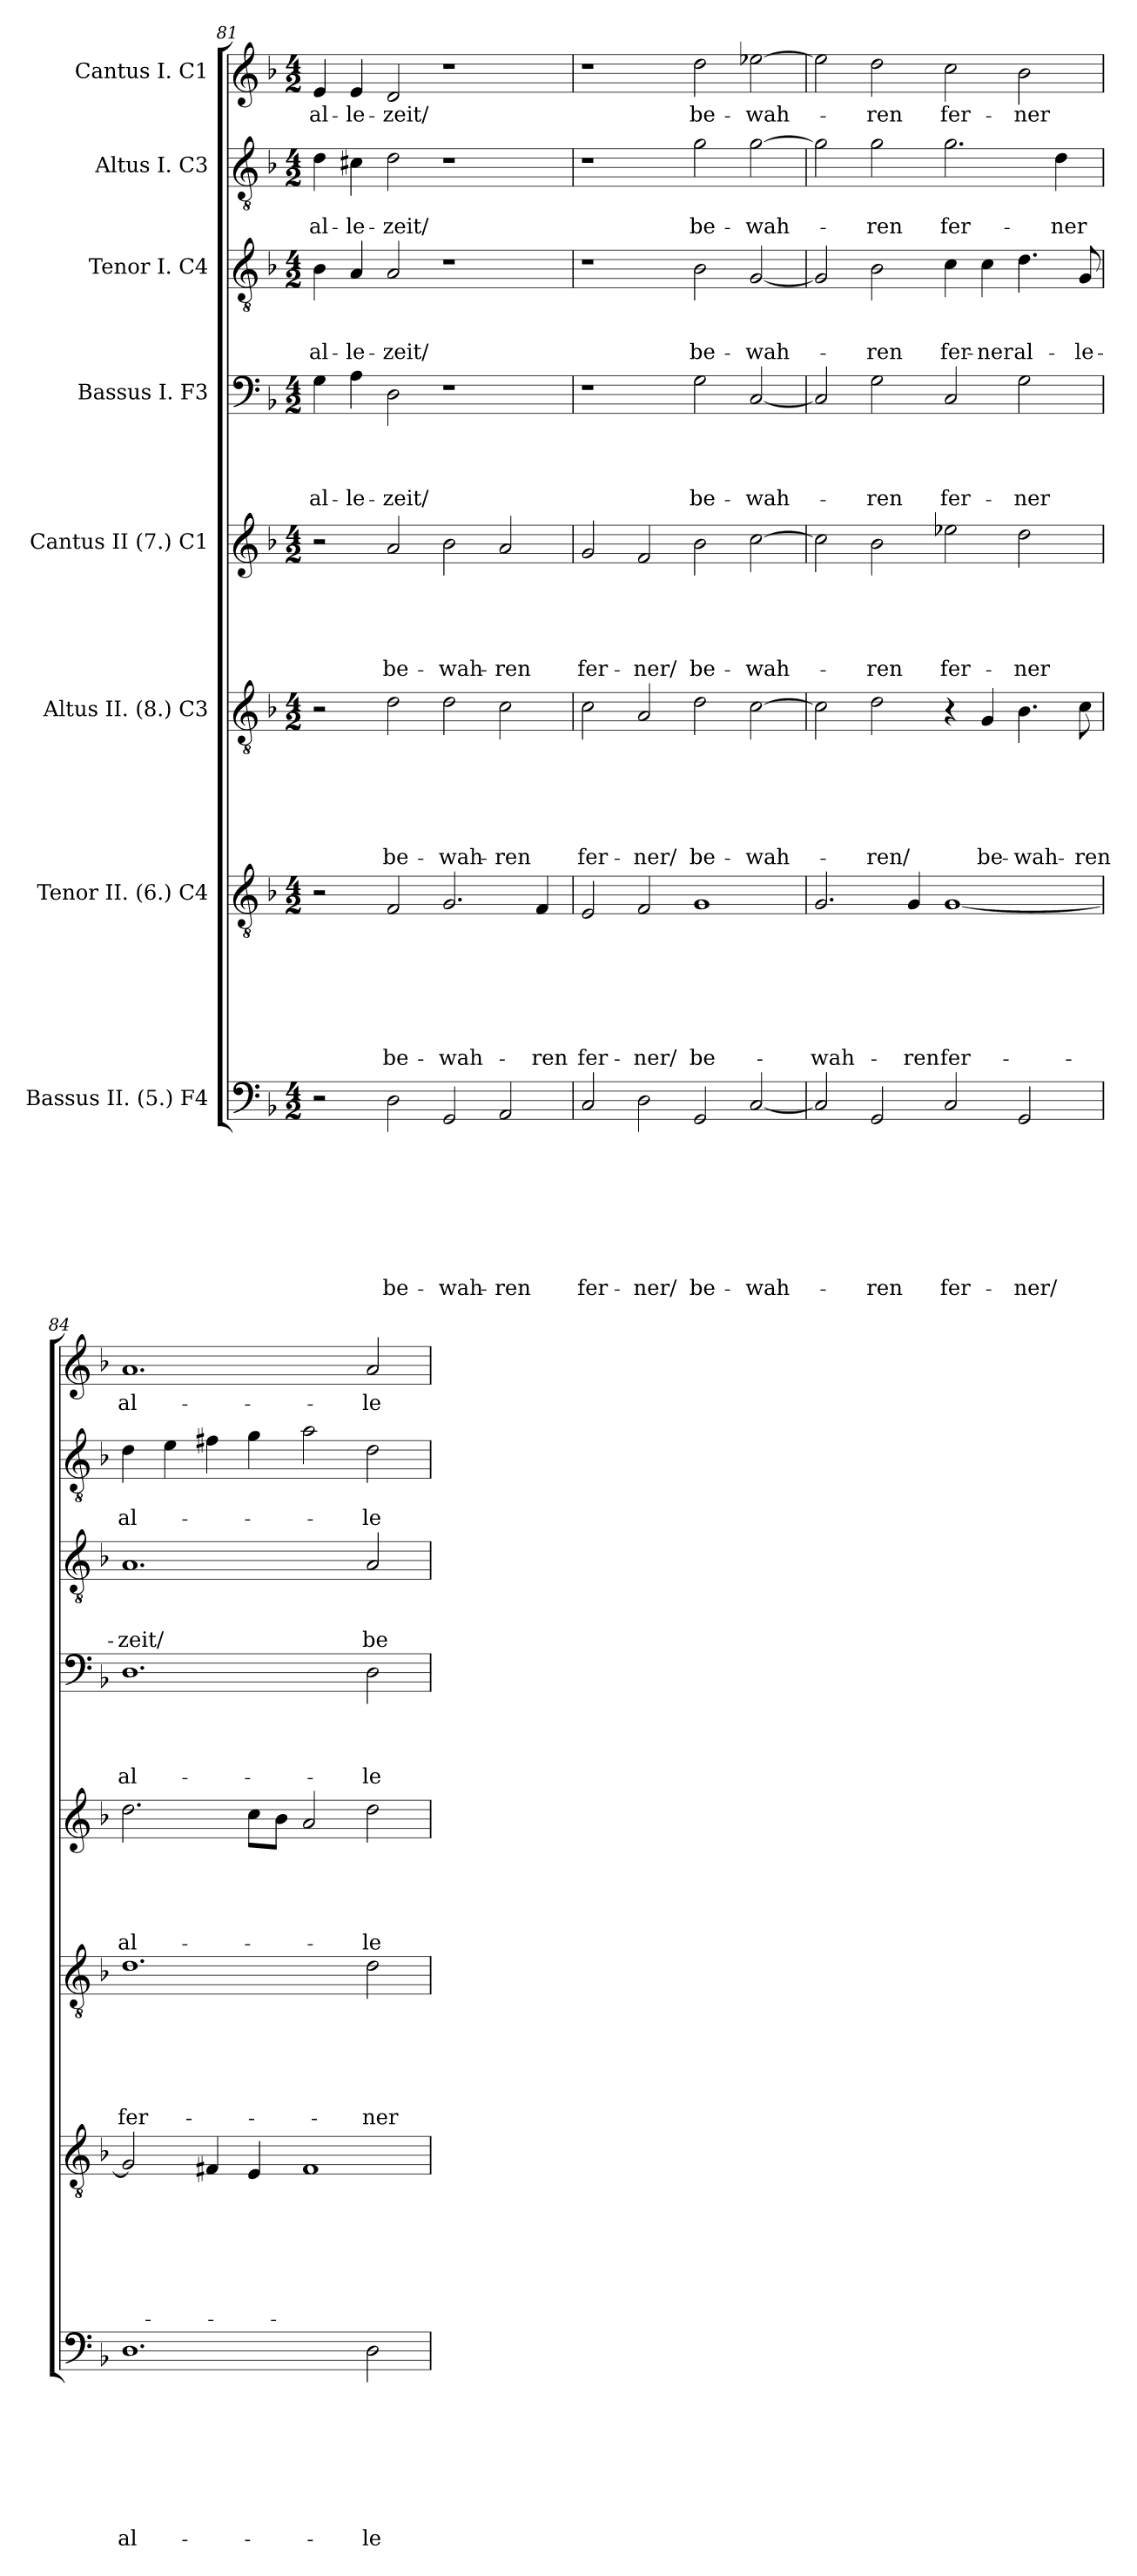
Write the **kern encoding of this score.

**kern	**text	**text	**text	**text	**text	**text	**text	**text	**kern	**text	**text	**text	**text	**text	**text	**text	**kern	**text	**text	**text	**text	**text	**text	**kern	**text	**text	**text	**text	**text	**kern	**text	**text	**text	**text	**kern	**text	**text	**text	**kern	**text	**text	**kern	**text
*part8	*part8	*part8	*part8	*part8	*part8	*part8	*part8	*part8	*part7	*part7	*part7	*part7	*part7	*part7	*part7	*part7	*part6	*part6	*part6	*part6	*part6	*part6	*part6	*part5	*part5	*part5	*part5	*part5	*part5	*part4	*part4	*part4	*part4	*part4	*part3	*part3	*part3	*part3	*part2	*part2	*part2	*part1	*part1
*staff8	*staff8	*staff8	*staff8	*staff8	*staff8	*staff8	*staff8	*staff8	*staff7	*staff7	*staff7	*staff7	*staff7	*staff7	*staff7	*staff7	*staff6	*staff6	*staff6	*staff6	*staff6	*staff6	*staff6	*staff5	*staff5	*staff5	*staff5	*staff5	*staff5	*staff4	*staff4	*staff4	*staff4	*staff4	*staff3	*staff3	*staff3	*staff3	*staff2	*staff2	*staff2	*staff1	*staff1
*I"Bassus II. (5.) F4	*	*	*	*	*	*	*	*	*I"Tenor II. (6.) C4	*	*	*	*	*	*	*	*I"Altus II. (8.) C3	*	*	*	*	*	*	*I"Cantus  II (7.) C1	*	*	*	*	*	*I"Bassus I. F3	*	*	*	*	*I"Tenor I.  C4	*	*	*	*I"Altus I. C3	*	*	*I"Cantus I. C1	*
!!LO:LB:g=z
*clefF4	*	*	*	*	*	*	*	*	*clefGv2	*	*	*	*	*	*	*	*clefGv2	*	*	*	*	*	*	*clefG2	*	*	*	*	*	*clefF4	*	*	*	*	*clefGv2	*	*	*	*clefGv2	*	*	*clefG2	*
*k[b-]	*	*	*	*	*	*	*	*	*k[b-]	*	*	*	*	*	*	*	*k[b-]	*	*	*	*	*	*	*k[b-]	*	*	*	*	*	*k[b-]	*	*	*	*	*k[b-]	*	*	*	*k[b-]	*	*	*k[b-]	*
*F:	*	*	*	*	*	*	*	*	*F:	*	*	*	*	*	*	*	*F:	*	*	*	*	*	*	*F:	*	*	*	*	*	*F:	*	*	*	*	*F:	*	*	*	*F:	*	*	*F:	*
*M4/2	*	*	*	*	*	*	*	*	*M4/2	*	*	*	*	*	*	*	*M4/2	*	*	*	*	*	*	*M4/2	*	*	*	*	*	*M4/2	*	*	*	*	*M4/2	*	*	*	*M4/2	*	*	*M4/2	*
=81	=81	=81	=81	=81	=81	=81	=81	=81	=81	=81	=81	=81	=81	=81	=81	=81	=81	=81	=81	=81	=81	=81	=81	=81	=81	=81	=81	=81	=81	=81	=81	=81	=81	=81	=81	=81	=81	=81	=81	=81	=81	=81	=81
!	!	!	!	!	!	!	!	!	!	!	!	!	!	!	!	!	!	!	!	!	!	!	!	!	!	!	!	!	!	!	!	!	!	!LO:LY:b	!	!	!	!LO:LY:b	!	!	!LO:LY:b	!	!LO:LY:b
2r	.	.	.	.	.	.	.	.	2r	.	.	.	.	.	.	.	2r	.	.	.	.	.	.	2r	.	.	.	.	.	4G\	.	.	.	al-	4B-\	.	.	al-	4d\	.	al-	4e/	al-
!	!	!	!	!	!	!	!	!	!	!	!	!	!	!	!	!	!	!	!	!	!	!	!	!	!	!	!	!	!	!	!	!	!	!LO:LY:b	!	!	!	!LO:LY:b	!	!	!LO:LY:b	!	!LO:LY:b
.	.	.	.	.	.	.	.	.	.	.	.	.	.	.	.	.	.	.	.	.	.	.	.	.	.	.	.	.	.	4A\	.	.	.	-le-	4A/	.	.	-le-	4c#X\	.	-le-	4e/	-le-
!	!	!	!	!	!	!	!	!LO:LY:b	!	!	!	!	!	!	!	!LO:LY:b	!	!	!	!	!	!	!LO:LY:b	!	!	!	!	!	!LO:LY:b	!	!	!	!	!LO:LY:b	!	!	!	!LO:LY:b	!	!	!LO:LY:b	!	!LO:LY:b
2D\	.	.	.	.	.	.	.	be-	2F/	.	.	.	.	.	.	be-	2d\	.	.	.	.	.	be-	2a/	.	.	.	.	be-	2D\	.	.	.	-zeit/	2A/	.	.	-zeit/	2d\	.	-zeit/	2d/	-zeit/
!	!	!	!	!	!	!	!	!LO:LY:b	!	!	!	!	!	!	!	!LO:LY:b	!	!	!	!	!	!	!LO:LY:b	!	!	!	!	!	!LO:LY:b	!	!	!	!	!	!	!	!	!	!	!	!	!	!
2GG/	.	.	.	.	.	.	.	-wah-	2.G/	.	.	.	.	.	.	-wah-	2d\	.	.	.	.	.	-wah-	2b-\	.	.	.	.	-wah-	1r	.	.	.	.	1r	.	.	.	1r	.	.	1r	.
!	!	!	!	!	!	!	!	!LO:LY:b	!	!	!	!	!	!	!	!	!	!	!	!	!	!	!LO:LY:b	!	!	!	!	!	!LO:LY:b	!	!	!	!	!	!	!	!	!	!	!	!	!	!
2AA/	.	.	.	.	.	.	.	-ren	.	.	.	.	.	.	.	.	2c\	.	.	.	.	.	-ren	2a/	.	.	.	.	-ren	.	.	.	.	.	.	.	.	.	.	.	.	.	.
!	!	!	!	!	!	!	!	!	!	!	!	!	!	!	!	!LO:LY:b	!	!	!	!	!	!	!	!	!	!	!	!	!	!	!	!	!	!	!	!	!	!	!	!	!	!	!
.	.	.	.	.	.	.	.	.	4F/	.	.	.	.	.	.	-ren	.	.	.	.	.	.	.	.	.	.	.	.	.	.	.	.	.	.	.	.	.	.	.	.	.	.	.
=82	=82	=82	=82	=82	=82	=82	=82	=82	=82	=82	=82	=82	=82	=82	=82	=82	=82	=82	=82	=82	=82	=82	=82	=82	=82	=82	=82	=82	=82	=82	=82	=82	=82	=82	=82	=82	=82	=82	=82	=82	=82	=82	=82
!	!	!	!	!	!	!	!	!LO:LY:b	!	!	!	!	!	!	!	!LO:LY:b	!	!	!	!	!	!	!LO:LY:b	!	!	!	!	!	!LO:LY:b	!	!	!	!	!	!	!	!	!	!	!	!	!	!
2C/	.	.	.	.	.	.	.	fer-	2E/	.	.	.	.	.	.	fer-	2c\	.	.	.	.	.	fer-	2g/	.	.	.	.	fer-	1r	.	.	.	.	1r	.	.	.	1r	.	.	1r	.
!	!	!	!	!	!	!	!	!LO:LY:b	!	!	!	!	!	!	!	!LO:LY:b	!	!	!	!	!	!	!LO:LY:b	!	!	!	!	!	!LO:LY:b	!	!	!	!	!	!	!	!	!	!	!	!	!	!
2D\	.	.	.	.	.	.	.	-ner/	2F/	.	.	.	.	.	.	-ner/	2A/	.	.	.	.	.	-ner/	2f/	.	.	.	.	-ner/	.	.	.	.	.	.	.	.	.	.	.	.	.	.
!	!	!	!	!	!	!	!	!LO:LY:b	!	!	!	!	!	!	!	!LO:LY:b	!	!	!	!	!	!	!LO:LY:b	!	!	!	!	!	!LO:LY:b	!	!	!	!	!LO:LY:b	!	!	!	!LO:LY:b	!	!	!LO:LY:b	!	!LO:LY:b
2GG/	.	.	.	.	.	.	.	be-	1G	.	.	.	.	.	.	be-	2d\	.	.	.	.	.	be-	2b-\	.	.	.	.	be-	2G\	.	.	.	be-	2B-\	.	.	be-	2g\	.	be-	2dd\	be-
!	!	!	!	!	!	!	!	!LO:LY:b	!	!	!	!	!	!	!	!	!	!	!	!	!	!	!LO:LY:b	!	!	!	!	!	!LO:LY:b	!	!	!	!	!LO:LY:b	!	!	!	!LO:LY:b	!	!	!LO:LY:b	!	!LO:LY:b
[2C/	.	.	.	.	.	.	.	-wah-	.	.	.	.	.	.	.	.	[2c\	.	.	.	.	.	-wah-	[2cc\	.	.	.	.	-wah-	[2C/	.	.	.	-wah-	[2G/	.	.	-wah-	[2g\	.	-wah-	[2ee-X\	-wah-
=83	=83	=83	=83	=83	=83	=83	=83	=83	=83	=83	=83	=83	=83	=83	=83	=83	=83	=83	=83	=83	=83	=83	=83	=83	=83	=83	=83	=83	=83	=83	=83	=83	=83	=83	=83	=83	=83	=83	=83	=83	=83	=83	=83
!	!	!	!	!	!	!	!	!	!	!	!	!	!	!	!	!LO:LY:b	!	!	!	!	!	!	!	!	!	!	!	!	!	!	!	!	!	!	!	!	!	!	!	!	!	!	!
2C/]	.	.	.	.	.	.	.	.	2.G/	.	.	.	.	.	.	-wah-	2c\]	.	.	.	.	.	.	2cc\]	.	.	.	.	.	2C/]	.	.	.	.	2G/]	.	.	.	2g\]	.	.	2ee-\]	.
!	!	!	!	!	!	!	!	!LO:LY:b	!	!	!	!	!	!	!	!	!	!	!	!	!	!	!LO:LY:b	!	!	!	!	!	!LO:LY:b	!	!	!	!	!LO:LY:b	!	!	!	!LO:LY:b	!	!	!LO:LY:b	!	!LO:LY:b
2GG/	.	.	.	.	.	.	.	-ren	.	.	.	.	.	.	.	.	2d\	.	.	.	.	.	-ren/	2b-\	.	.	.	.	-ren	2G\	.	.	.	-ren	2B-\	.	.	-ren	2g\	.	-ren	2dd\	-ren
!	!	!	!	!	!	!	!	!	!	!	!	!	!	!	!	!LO:LY:b	!	!	!	!	!	!	!	!	!	!	!	!	!	!	!	!	!	!	!	!	!	!	!	!	!	!	!
.	.	.	.	.	.	.	.	.	4G/	.	.	.	.	.	.	-ren	.	.	.	.	.	.	.	.	.	.	.	.	.	.	.	.	.	.	.	.	.	.	.	.	.	.	.
!	!	!	!	!	!	!	!	!LO:LY:b	!	!	!	!	!	!	!	!LO:LY:b	!	!	!	!	!	!	!	!	!	!	!	!	!LO:LY:b	!	!	!	!	!LO:LY:b	!	!	!	!LO:LY:b	!	!	!LO:LY:b	!	!LO:LY:b
2C/	.	.	.	.	.	.	.	fer-	[1G	.	.	.	.	.	.	fer-	4r	.	.	.	.	.	.	2ee-X\	.	.	.	.	fer-	2C/	.	.	.	fer-	4c\	.	.	fer-	2.g\	.	fer-	2cc\	fer-
!	!	!	!	!	!	!	!	!	!	!	!	!	!	!	!	!	!	!	!	!	!	!	!LO:LY:b	!	!	!	!	!	!	!	!	!	!	!	!	!	!	!LO:LY:b	!	!	!	!	!
.	.	.	.	.	.	.	.	.	.	.	.	.	.	.	.	.	4G/	.	.	.	.	.	be-	.	.	.	.	.	.	.	.	.	.	.	4c\	.	.	-ner	.	.	.	.	.
!	!	!	!	!	!	!	!	!LO:LY:b	!	!	!	!	!	!	!	!	!	!	!	!	!	!	!LO:LY:b	!	!	!	!	!	!LO:LY:b	!	!	!	!	!LO:LY:b	!	!	!	!LO:LY:b	!	!	!	!	!LO:LY:b
2GG/	.	.	.	.	.	.	.	-ner/	.	.	.	.	.	.	.	.	4.B-\	.	.	.	.	.	-wah-	2dd\	.	.	.	.	-ner	2G\	.	.	.	-ner	4.d\	.	.	al-	.	.	.	2b-\	-ner
!	!	!	!	!	!	!	!	!	!	!	!	!	!	!	!	!	!	!	!	!	!	!	!	!	!	!	!	!	!	!	!	!	!	!	!	!	!	!	!	!	!LO:LY:b	!	!
.	.	.	.	.	.	.	.	.	.	.	.	.	.	.	.	.	.	.	.	.	.	.	.	.	.	.	.	.	.	.	.	.	.	.	.	.	.	.	4d\	.	-ner	.	.
!	!	!	!	!	!	!	!	!	!	!	!	!	!	!	!	!	!	!	!	!	!	!	!LO:LY:b	!	!	!	!	!	!	!	!	!	!	!	!	!	!	!LO:LY:b	!	!	!	!	!
.	.	.	.	.	.	.	.	.	.	.	.	.	.	.	.	.	8c\	.	.	.	.	.	-ren	.	.	.	.	.	.	.	.	.	.	.	8G/	.	.	-le-	.	.	.	.	.
=84	=84	=84	=84	=84	=84	=84	=84	=84	=84	=84	=84	=84	=84	=84	=84	=84	=84	=84	=84	=84	=84	=84	=84	=84	=84	=84	=84	=84	=84	=84	=84	=84	=84	=84	=84	=84	=84	=84	=84	=84	=84	=84	=84
!	!	!	!	!	!	!	!	!LO:LY:b	!	!	!	!	!	!	!	!	!	!	!	!	!	!	!LO:LY:b	!	!	!	!	!	!LO:LY:b	!	!	!	!	!LO:LY:b	!	!	!	!LO:LY:b	!	!	!LO:LY:b	!	!LO:LY:b
1.D	.	.	.	.	.	.	.	al-	2G/]	.	.	.	.	.	.	.	1.d	.	.	.	.	.	fer-	2.dd\	.	.	.	.	al-	1.D	.	.	.	al-	1.A	.	.	-zeit/	4d\	.	al-	1.a	al-
.	.	.	.	.	.	.	.	.	.	.	.	.	.	.	.	.	.	.	.	.	.	.	.	.	.	.	.	.	.	.	.	.	.	.	.	.	.	.	4e\	.	.	.	.
.	.	.	.	.	.	.	.	.	4F#X/	.	.	.	.	.	.	.	.	.	.	.	.	.	.	.	.	.	.	.	.	.	.	.	.	.	.	.	.	.	4f#X\	.	.	.	.
.	.	.	.	.	.	.	.	.	4E/	.	.	.	.	.	.	.	.	.	.	.	.	.	.	8cc\L	.	.	.	.	.	.	.	.	.	.	.	.	.	.	4g\	.	.	.	.
.	.	.	.	.	.	.	.	.	.	.	.	.	.	.	.	.	.	.	.	.	.	.	.	8b-\J	.	.	.	.	.	.	.	.	.	.	.	.	.	.	.	.	.	.	.
.	.	.	.	.	.	.	.	.	1F#	.	.	.	.	.	.	.	.	.	.	.	.	.	.	2a/	.	.	.	.	.	.	.	.	.	.	.	.	.	.	2a\	.	.	.	.
!	!	!	!	!	!	!	!	!LO:LY:b	!	!	!	!	!	!	!	!	!	!	!	!	!	!	!LO:LY:b	!	!	!	!	!	!LO:LY:b	!	!	!	!	!LO:LY:b	!	!	!	!LO:LY:b	!	!	!LO:LY:b	!	!LO:LY:b
2D\	.	.	.	.	.	.	.	-le-	.	.	.	.	.	.	.	.	2d\	.	.	.	.	.	-ner	2dd\	.	.	.	.	-le-	2D\	.	.	.	-le-	2A/	.	.	be-	2d\	.	-le-	2a/	-le-
=	=	=	=	=	=	=	=	=	=	=	=	=	=	=	=	=	=	=	=	=	=	=	=	=	=	=	=	=	=	=	=	=	=	=	=	=	=	=	=	=	=	=	=
*-	*-	*-	*-	*-	*-	*-	*-	*-	*-	*-	*-	*-	*-	*-	*-	*-	*-	*-	*-	*-	*-	*-	*-	*-	*-	*-	*-	*-	*-	*-	*-	*-	*-	*-	*-	*-	*-	*-	*-	*-	*-	*-	*-
